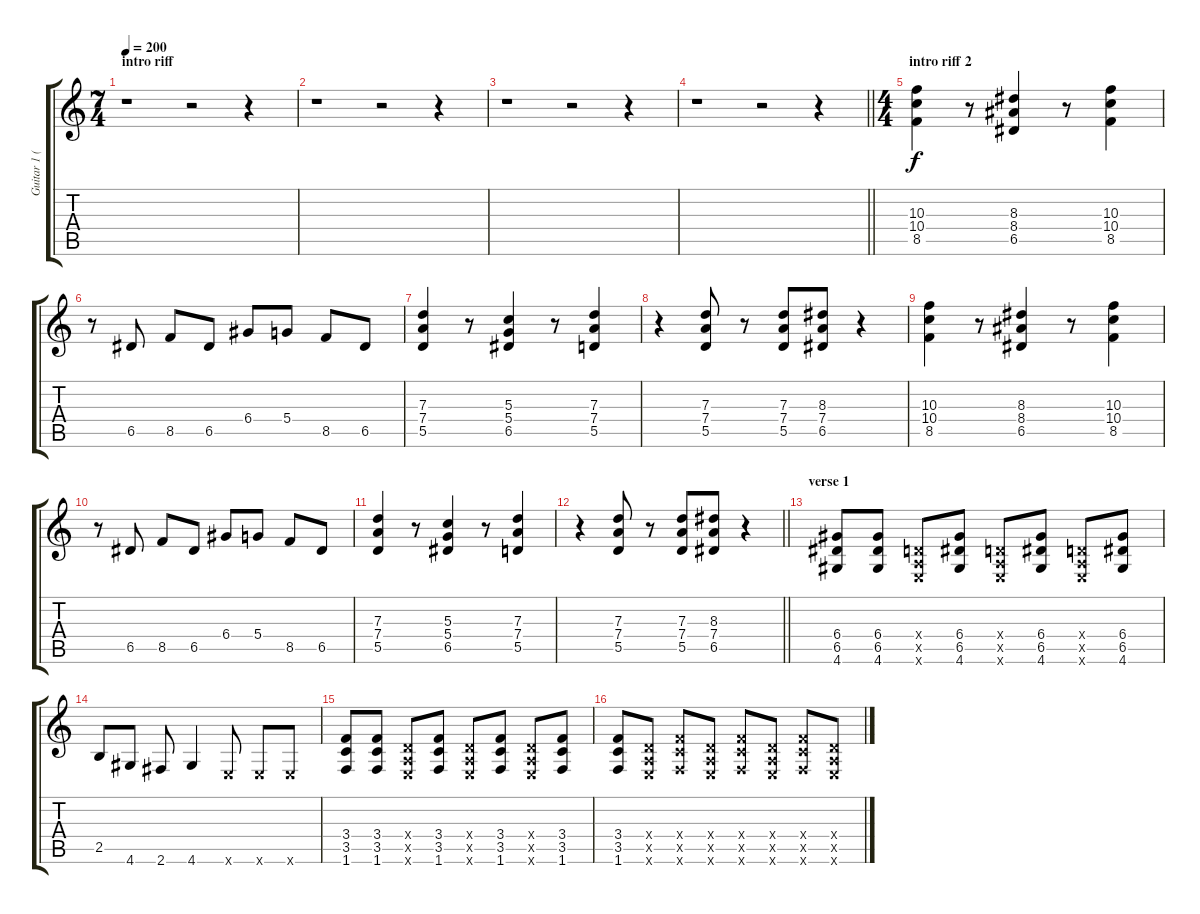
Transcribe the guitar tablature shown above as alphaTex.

\track ("Guitar 1 (Rhythm)" "Guitar 1 (") {instrument distortionguitar}
\staff {score tabs}
\tuning (E4 B3 G3 D3 A2 E2) {hide}
\ts (7 4)
\section ("" "intro riff")
\tempo 200
\clef g2
\ks c
r.1{dy f instrument distortionguitar} r.2 r.4 |
r.1 r.2 r.4 |
r.1 r.2 r.4 |
\barLineRight lightlight
r.1 r.2 r.4 |
\ts (4 4)
\section ("" "intro riff 2")
(10.3 10.4 8.5).4 r.8 (8.3 8.4 6.5).4 r.8 (10.3 10.4 8.5).4 |
r.8 6.5.8 8.5.8 6.5.8 6.4.8 5.4.8 8.5.8 6.5.8 |
(7.3 7.4 5.5).4 r.8 (5.3 5.4 6.5).4 r.8 (7.3 7.4 5.5).4 |
r.4 (7.3 7.4 5.5).8 r.8 (7.3 7.4 5.5).8 (8.3 7.4 6.5).8 r.4 |
(10.3 10.4 8.5).4 r.8 (8.3 8.4 6.5).4 r.8 (10.3 10.4 8.5).4 |
r.8 6.5.8 8.5.8 6.5.8 6.4.8 5.4.8 8.5.8 6.5.8 |
(7.3 7.4 5.5).4 r.8 (5.3 5.4 6.5).4 r.8 (7.3 7.4 5.5).4 |
\barLineRight lightlight
r.4 (7.3 7.4 5.5).8 r.8 (7.3 7.4 5.5).8 (8.3 7.4 6.5).8 r.4 |
\section ("" "verse 1")
(6.4 6.5 4.6).8 (6.4 6.5 4.6).8 (0.4{x} 0.5{x} 0.6{x}).8 (6.4 6.5 4.6).8 (0.4{x} 0.5{x} 0.6{x}).8 (6.4 6.5 4.6).8 (0.4{x} 0.5{x} 0.6{x}).8 (6.4 6.5 4.6).8 |
2.5.8 4.6.8 2.6.8 4.6.4 0.6{x}.8 0.6{x}.8 0.6{x}.8 |
(3.4 3.5 1.6).8 (3.4 3.5 1.6).8 (0.4{x} 0.5{x} 0.6{x}).8 (3.4 3.5 1.6).8 (0.4{x} 0.5{x} 0.6{x}).8 (3.4 3.5 1.6).8 (0.4{x} 0.5{x} 0.6{x}).8 (3.4 3.5 1.6).8 |
(3.4 3.5 1.6).8 (0.4{x} 0.5{x} 0.6{x}).8 (3.4{x} 3.5{x} 1.6{x}).8 (0.4{x} 0.5{x} 0.6{x}).8 (3.4{x} 3.5{x} 1.6{x}).8 (0.4{x} 0.5{x} 0.6{x}).8 (3.4{x} 3.5{x} 1.6{x}).8 (0.4{x} 0.5{x} 0.6{x}).8
